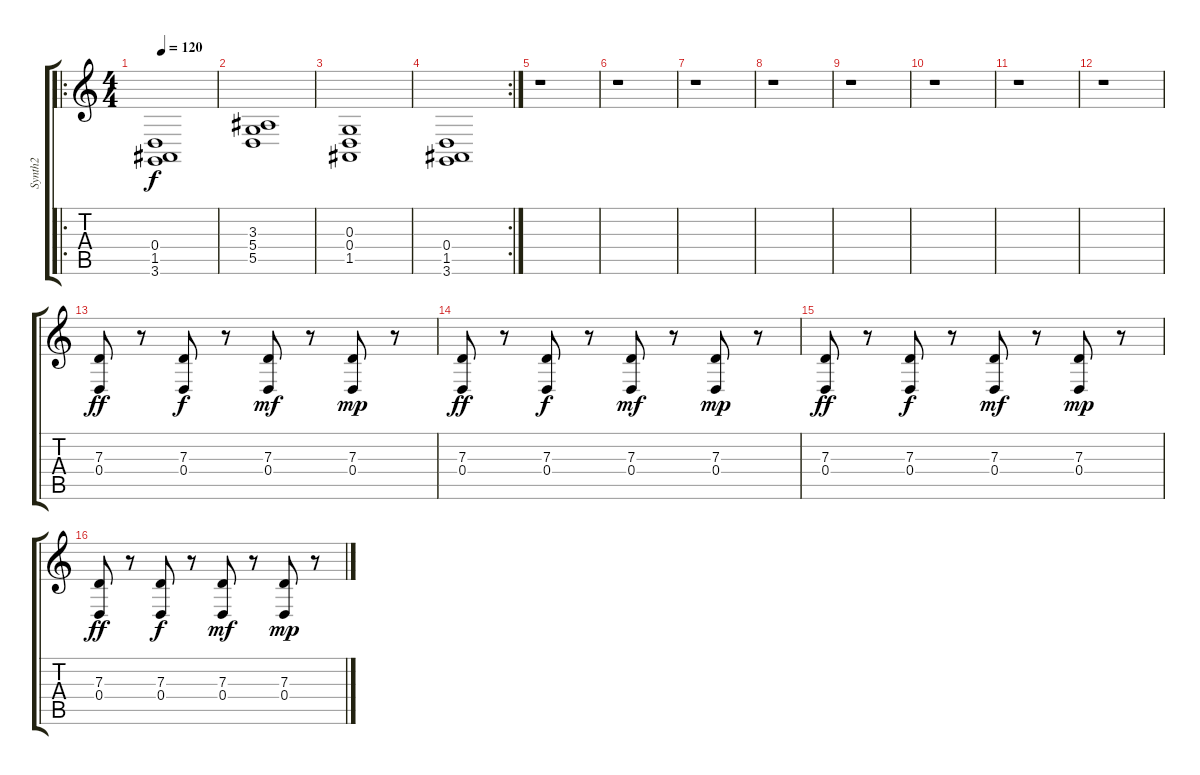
\track ("Synth2" "Synth2") {instrument synthbrass1}
\staff {score tabs}
\tuning (E4 B3 G3 D3 A2 E2) {hide}
\ro
\ts (4 4)
\tempo 120
\clef g2
\ks c
(0.4 1.5 3.6).1{dy f} |
(3.3 5.4 5.5).1 |
(0.3 0.4 1.5).1 |
\rc 2
(0.4 1.5 3.6).1 |
r.1 |
r.1 |
r.1 |
r.1 |
r.1 |
r.1 |
r.1 |
r.1 |
(7.3 0.4).8{dy ff volume 9} r.8 (7.3 0.4).8{dy f} r.8 (7.3 0.4).8{dy mf} r.8 (7.3 0.4).8{dy mp} r.8 |
(7.3 0.4).8{dy ff} r.8 (7.3 0.4).8{dy f} r.8 (7.3 0.4).8{dy mf} r.8 (7.3 0.4).8{dy mp} r.8 |
(7.3 0.4).8{dy ff} r.8 (7.3 0.4).8{dy f} r.8 (7.3 0.4).8{dy mf} r.8 (7.3 0.4).8{dy mp} r.8 |
(7.3 0.4).8{dy ff} r.8 (7.3 0.4).8{dy f} r.8 (7.3 0.4).8{dy mf} r.8 (7.3 0.4).8{dy mp} r.8
